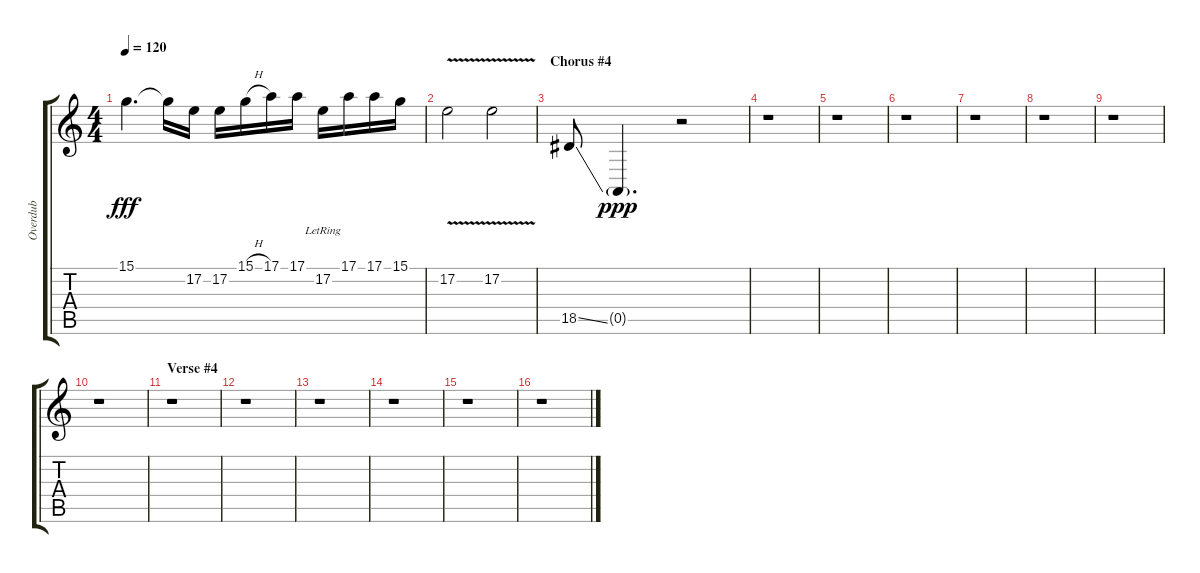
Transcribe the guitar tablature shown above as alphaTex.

\track ("Overdub" "Overdub") {instrument lead5charang}
\staff {score tabs}
\tuning (E4 B3 G3 D3 A2 E2) {hide}
\ts (4 4)
\tempo 120
\clef g2
\ks c
15.1{t}.4{d dy fff} 15.1{t}.16 17.2.16 17.2.16 15.1{h}.16 17.1.16 17.1.16 17.2{lr}.16 17.1.16 17.1.16 15.1.16 |
17.2{v}.2 17.2{v}.2 |
\section ("" "Chorus #4")
18.5{ss}.8 0.5{g}.4{d dy ppp} r.2 |
r.1 |
r.1 |
r.1 |
r.1 |
r.1 |
r.1 |
r.1 |
\section ("" "Verse #4")
r.1 |
r.1 |
r.1 |
r.1 |
r.1 |
r.1
